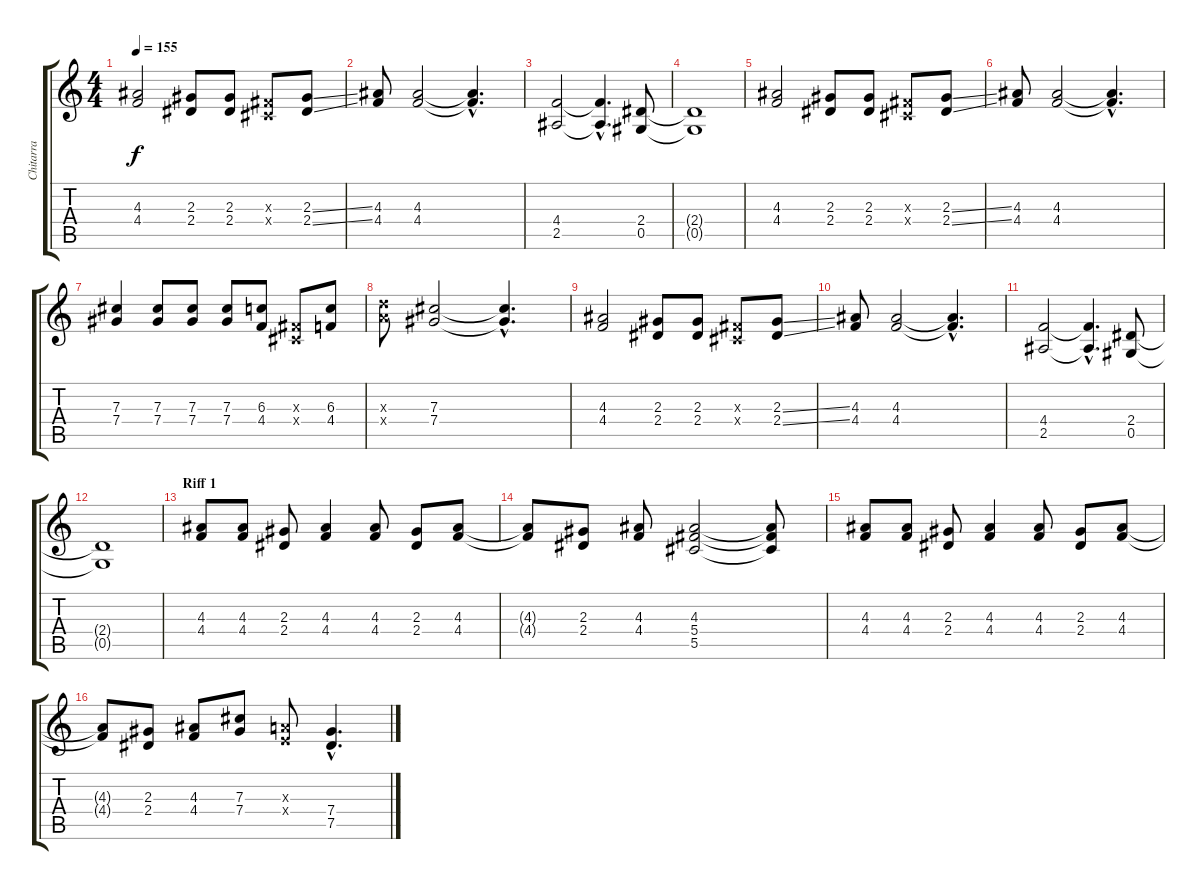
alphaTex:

\track ("Chitarra" "Chitarra") {instrument distortionguitar}
\staff {score tabs}
\tuning (Eb4 Bb3 Gb3 Db3 Ab2 Eb2) {hide}
\ts (4 4)
\tempo 155
\clef g2
\ks c
(4.3 4.4).2{dy f} (2.3 2.4).8 (2.3 2.4).8 (0.3{x} 0.4{x}).8 (2.3{ss} 2.4{ss}).8 |
(4.3 4.4).8 (4.3 4.4).2 (4.3{hac t} 4.4{hac t}).4{d} |
(4.4 2.5).2 (4.4{hac t} 2.5{hac t}).4{d} (2.4 0.5).8 |
(2.4{t} 0.5{t}).1 |
(4.3 4.4).2 (2.3 2.4).8 (2.3 2.4).8 (0.3{x} 0.4{x}).8 (2.3{ss} 2.4{ss}).8 |
(4.3 4.4).8 (4.3 4.4).2 (4.3{hac t} 4.4{hac t}).4{d} |
(7.3 7.4).4 (7.3 7.4).8 (7.3 7.4).8 (7.3 7.4).8 (6.3 4.4).8 (0.3{x} 0.4{x}).8 (6.3 4.4).8 |
(8.3{x} 8.4{x}).8 (7.3 7.4).2 (7.3{hac t} 7.4{hac t}).4{d} |
(4.3 4.4).2 (2.3 2.4).8 (2.3 2.4).8 (0.3{x} 0.4{x}).8 (2.3{ss} 2.4{ss}).8 |
(4.3 4.4).8 (4.3 4.4).2 (4.3{hac t} 4.4{hac t}).4{d} |
(4.4 2.5).2 (4.4{hac t} 2.5{hac t}).4{d} (2.4 0.5).8 |
(2.4{t} 0.5{t}).1 |
\section ("" "Riff 1")
(4.3 4.4).8 (4.3 4.4).8 (2.3 2.4).8 (4.3 4.4).4 (4.3 4.4).8 (2.3 2.4).8 (4.3 4.4).8 |
(4.3{t} 4.4{t}).8 (2.3 2.4).8 (4.3 4.4).8 (4.3 5.4 5.5).2 (4.3{t} 5.4{t} 5.5{t}).8 |
(4.3 4.4).8 (4.3 4.4).8 (2.3 2.4).8 (4.3 4.4).4 (4.3 4.4).8 (2.3 2.4).8 (4.3 4.4).8 |
(4.3{t} 4.4{t}).8 (2.3 2.4).8 (4.3 4.4).8 (7.3 7.4).8 (3.3{x} 3.4{x}).8 (7.4{hac} 7.5{hac}).4{d}
